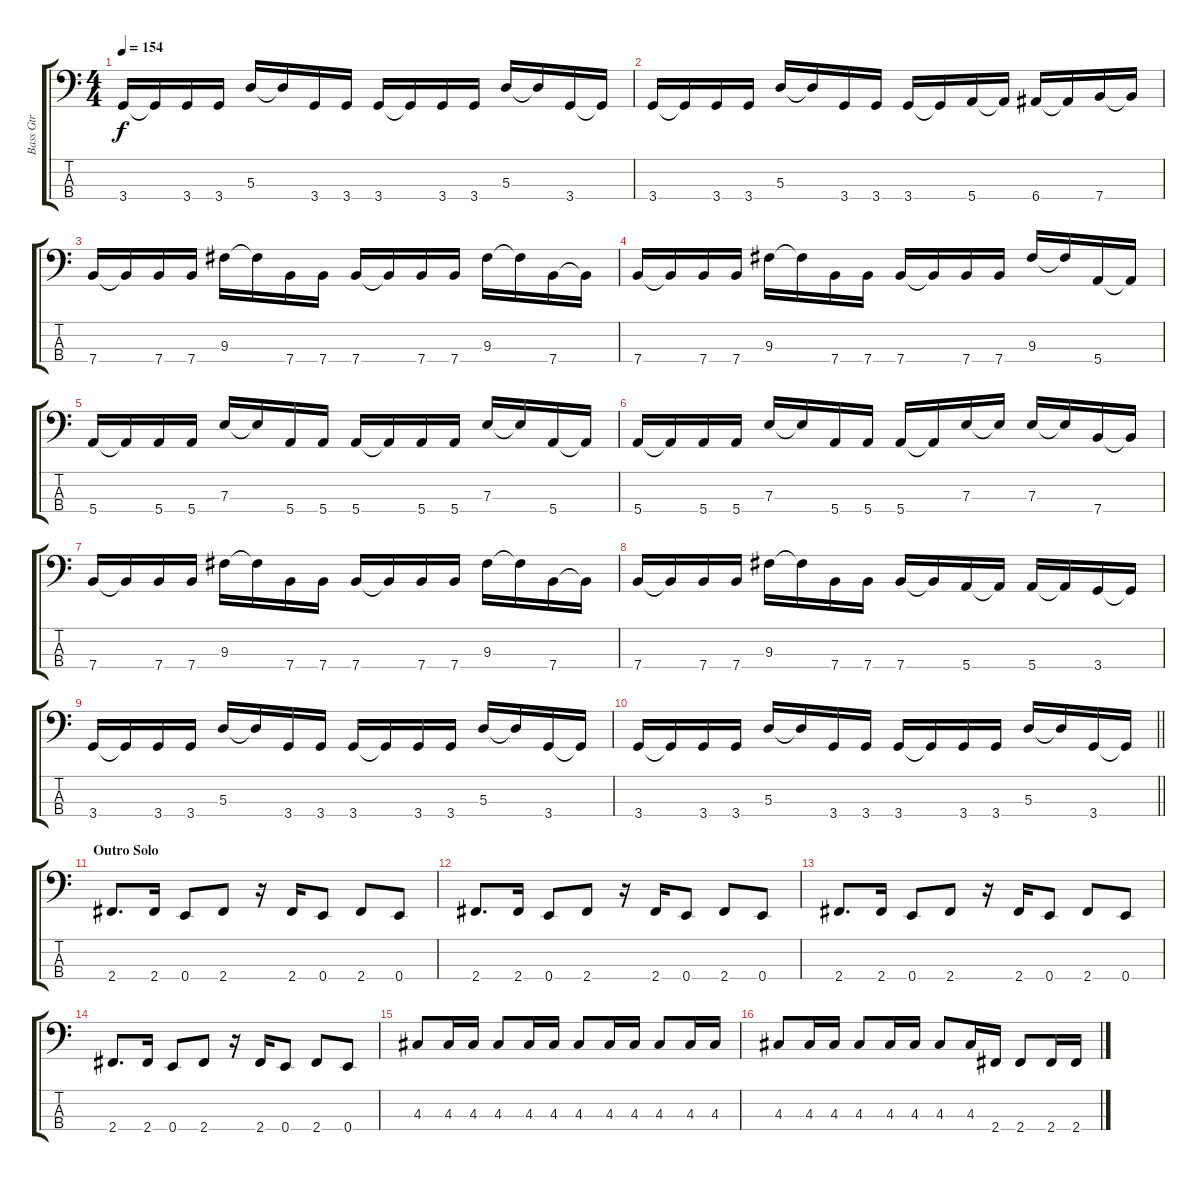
\track ("Bass Gtr" "Bass Gtr") {instrument electricbasspick}
\staff {score tabs}
\tuning (G2 D2 A1 E1) {hide}
\ts (4 4)
\tempo 154
\clef f4
\ks c
3.4.16{dy f} 3.4{t}.16 3.4.16 3.4.16 5.3.16 5.3{t}.16 3.4.16 3.4.16 3.4.16 3.4{t}.16 3.4.16 3.4.16 5.3.16 5.3{t}.16 3.4.16 3.4{t}.16 |
3.4.16 3.4{t}.16 3.4.16 3.4.16 5.3.16 5.3{t}.16 3.4.16 3.4.16 3.4.16 3.4{t}.16 5.4.16 5.4{t}.16 6.4.16 6.4{t}.16 7.4.16 7.4{t}.16 |
7.4.16 7.4{t}.16 7.4.16 7.4.16 9.3.16 9.3{t}.16 7.4.16 7.4.16 7.4.16 7.4{t}.16 7.4.16 7.4.16 9.3.16 9.3{t}.16 7.4.16 7.4{t}.16 |
7.4.16 7.4{t}.16 7.4.16 7.4.16 9.3.16 9.3{t}.16 7.4.16 7.4.16 7.4.16 7.4{t}.16 7.4.16 7.4.16 9.3.16 9.3{t}.16 5.4.16 5.4{t}.16 |
5.4.16 5.4{t}.16 5.4.16 5.4.16 7.3.16 7.3{t}.16 5.4.16 5.4.16 5.4.16 5.4{t}.16 5.4.16 5.4.16 7.3.16 7.3{t}.16 5.4.16 5.4{t}.16 |
5.4.16 5.4{t}.16 5.4.16 5.4.16 7.3.16 7.3{t}.16 5.4.16 5.4.16 5.4.16 5.4{t}.16 7.3.16 7.3{t}.16 7.3.16 7.3{t}.16 7.4.16 7.4{t}.16 |
7.4.16 7.4{t}.16 7.4.16 7.4.16 9.3.16 9.3{t}.16 7.4.16 7.4.16 7.4.16 7.4{t}.16 7.4.16 7.4.16 9.3.16 9.3{t}.16 7.4.16 7.4{t}.16 |
7.4.16 7.4{t}.16 7.4.16 7.4.16 9.3.16 9.3{t}.16 7.4.16 7.4.16 7.4.16 7.4{t}.16 5.4.16 5.4{t}.16 5.4.16 5.4{t}.16 3.4.16 3.4{t}.16 |
3.4.16 3.4{t}.16 3.4.16 3.4.16 5.3.16 5.3{t}.16 3.4.16 3.4.16 3.4.16 3.4{t}.16 3.4.16 3.4.16 5.3.16 5.3{t}.16 3.4.16 3.4{t}.16 |
\barLineRight lightlight
3.4.16 3.4{t}.16 3.4.16 3.4.16 5.3.16 5.3{t}.16 3.4.16 3.4.16 3.4.16 3.4{t}.16 3.4.16 3.4.16 5.3.16 5.3{t}.16 3.4.16 3.4{t}.16 |
\section ("" "Outro Solo")
2.4.8{d} 2.4.16 0.4.8 2.4.8 r.16 2.4.16 0.4.8 2.4.8 0.4.8 |
2.4.8{d} 2.4.16 0.4.8 2.4.8 r.16 2.4.16 0.4.8 2.4.8 0.4.8 |
2.4.8{d} 2.4.16 0.4.8 2.4.8 r.16 2.4.16 0.4.8 2.4.8 0.4.8 |
2.4.8{d} 2.4.16 0.4.8 2.4.8 r.16 2.4.16 0.4.8 2.4.8 0.4.8 |
4.3.8 4.3.16 4.3.16 4.3.8 4.3.16 4.3.16 4.3.8 4.3.16 4.3.16 4.3.8 4.3.16 4.3.16 |
4.3.8 4.3.16 4.3.16 4.3.8 4.3.16 4.3.16 4.3.8 4.3.16 2.4.16 2.4.8 2.4.16 2.4.16
